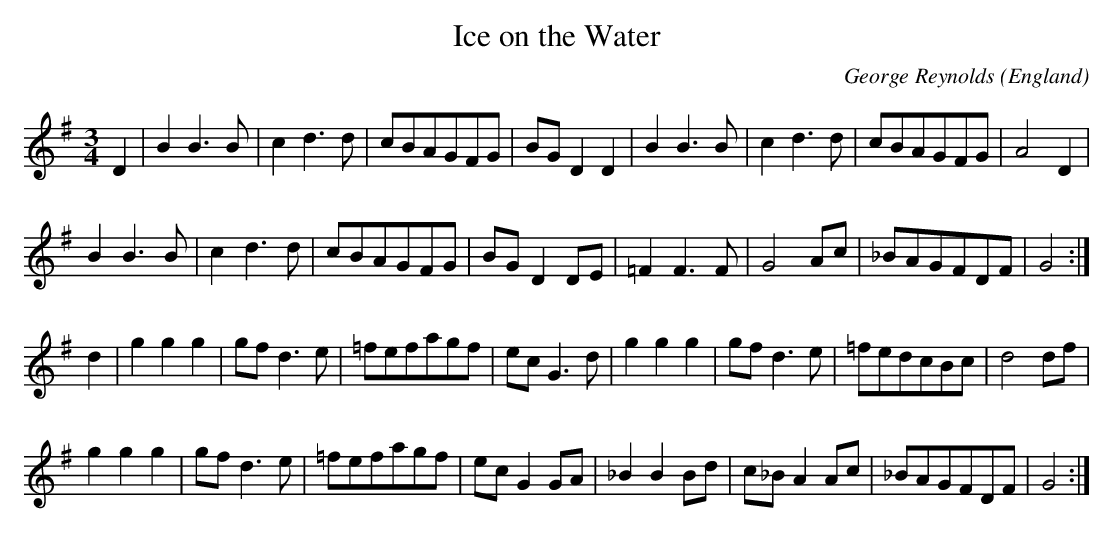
X:1
T:Ice on the Water
O:England
M:3/4
L:1/8
C:George Reynolds
K:G
D2|B2 B3 B|c2 d3 d|cBAGFG|BG D2 D2|B2 B3 B|c2 d3 d|cBAGFG|A4 D2|
B2 B3 B|c2 d3 d|cBAGFG|BG D2 DE|=F2  F3 F|G4 Ac|_BAGFDF|G4:|
d2|g2 g2 g2|gf d3 e|=fefagf|ec G3 d|g2 g2 g2|gf d3 e|=fedcBc|d4 df|
g2 g2 g2|gf d3 e|=fefagf|ec G2 GA|_B2 B2  Bd|c_B A2 Ac|_BAGFDF|G4:|
